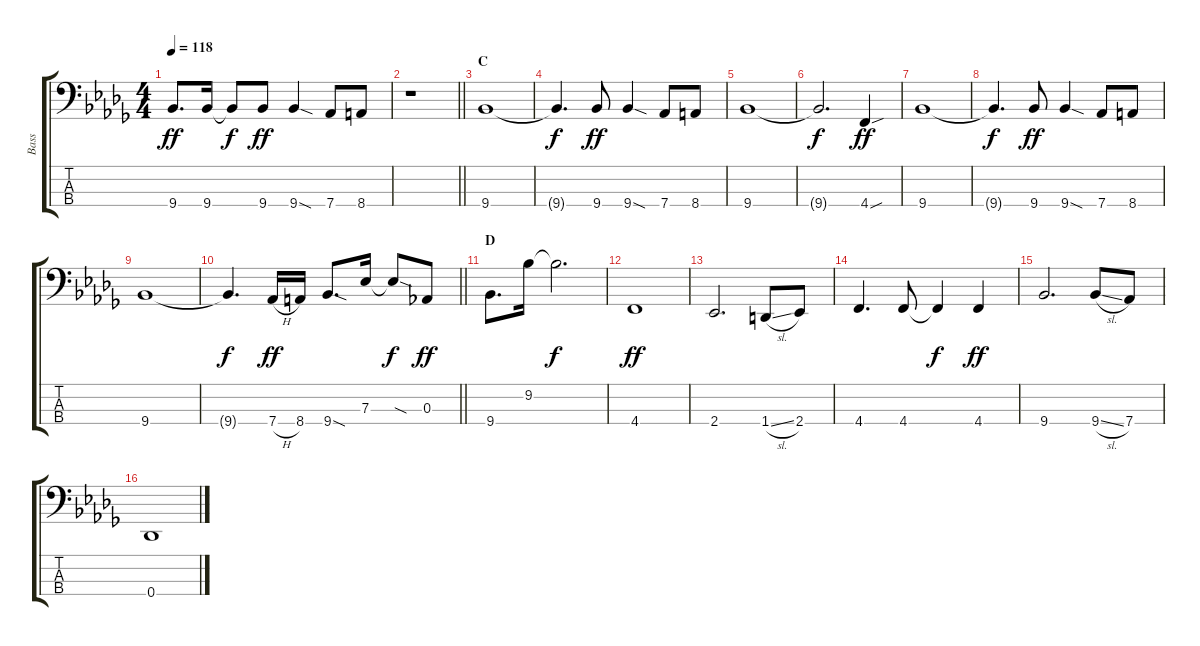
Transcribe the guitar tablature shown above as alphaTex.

\track ("Bass" "Bass") {instrument electricbasspick}
\staff {score tabs}
\tuning (Gb2 Db2 Ab1 Db1) {hide}
\ts (4 4)
\tempo 118
\clef f4
\ks db
9.4.8{d dy ff} 9.4.16 9.4{t}.8{dy f} 9.4.8{dy ff} 9.4{sod}.4 7.4.8 8.4.8 |
\barLineRight lightlight
r.1 |
\section ("" "C")
9.4.1 |
9.4{t}.4{d dy f} 9.4.8{dy ff} 9.4{sod}.4 7.4.8 8.4.8 |
9.4.1 |
9.4{t}.2{d dy f} 4.4{sou}.4{dy ff} |
9.4.1 |
9.4{t}.4{d dy f} 9.4.8{dy ff} 9.4{sod}.4 7.4.8 8.4.8 |
9.4.1 |
\barLineRight lightlight
9.4{t}.4{d dy f} 7.4{h}.16{dy ff} 8.4.16 9.4{sod}.8{d} 7.3.16 7.3{sod t}.8{dy f} 0.3.8{dy ff} |
\section ("" "D")
9.4.8{d} 9.2.16 9.2{t}.2{d dy f} |
4.4.1{dy ff} |
2.4.2{d} 1.4{sl}.8 2.4.8 |
4.4.4{d} 4.4.8 4.4{t}.4{dy f} 4.4.4{dy ff} |
9.4.2{d} 9.4{sl}.8 7.4.8 |
0.4.1
